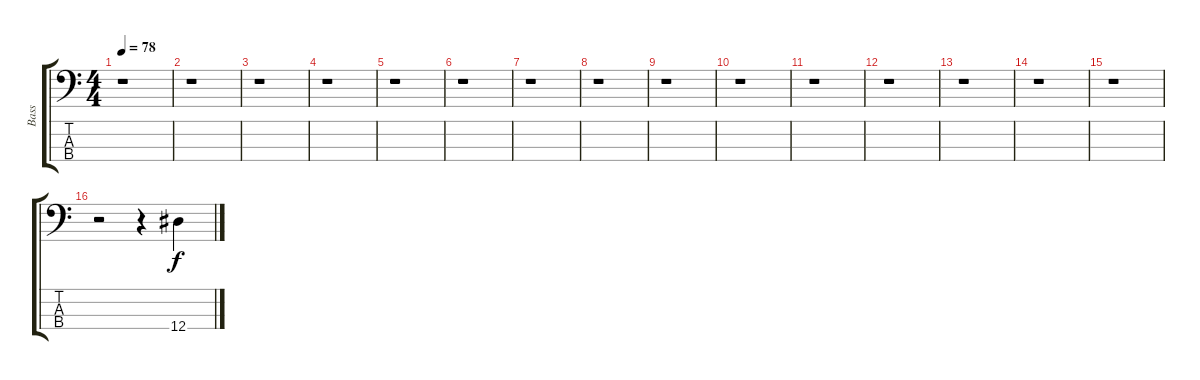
\track ("Bass" "Bass") {instrument electricbasspick}
\staff {score tabs}
\tuning (Gb2 Db2 Ab1 Eb1) {hide}
\ts (4 4)
\tempo 78
\clef f4
\ks c
r.1{dy f instrument electricbasspick} |
r.1 |
r.1 |
r.1 |
r.1 |
r.1 |
r.1 |
r.1 |
r.1 |
r.1 |
r.1 |
r.1 |
r.1 |
r.1 |
r.1 |
r.2 r.4 12.4.4
